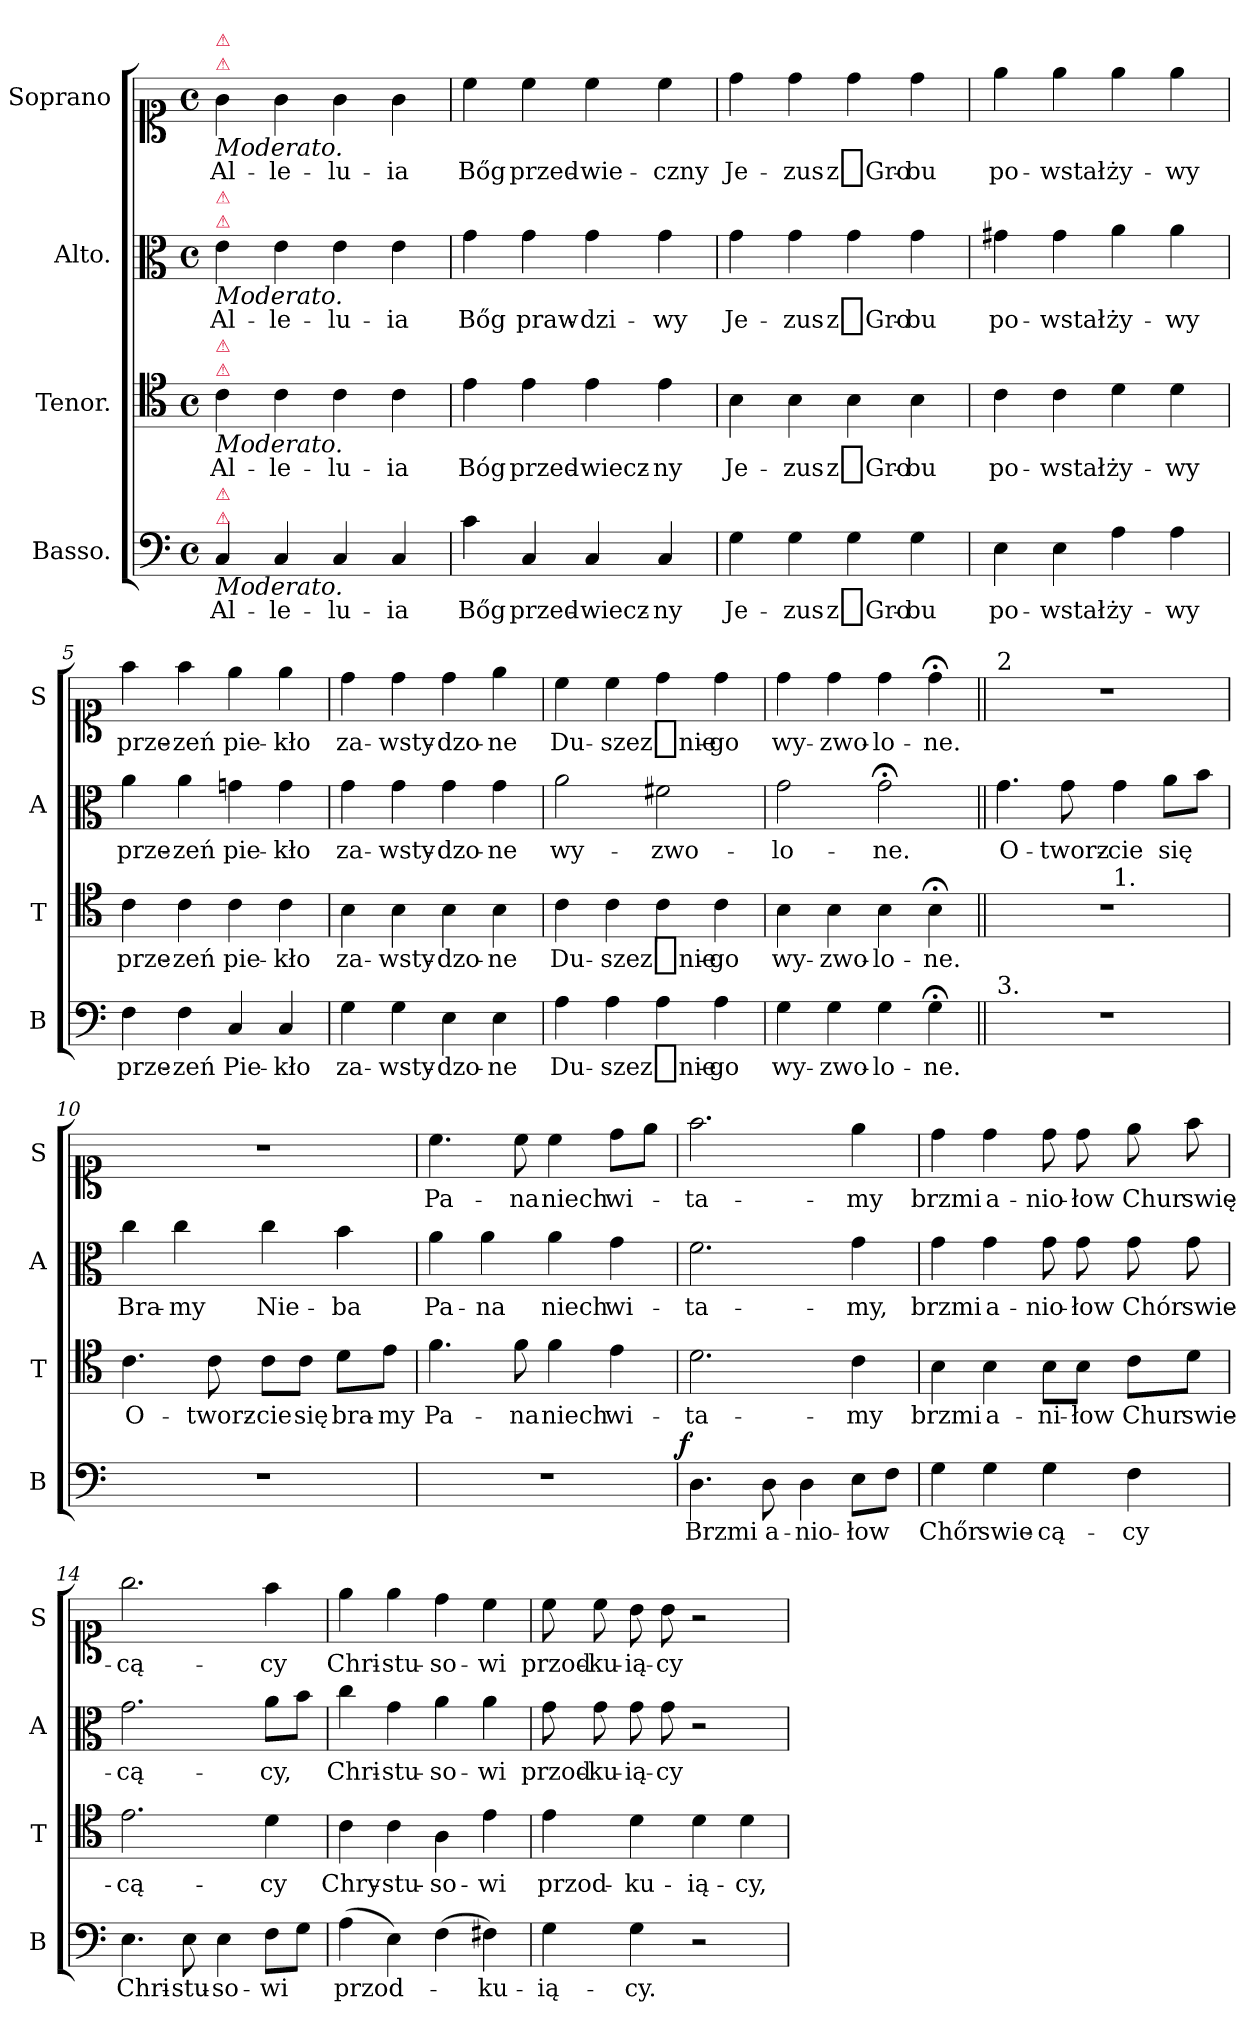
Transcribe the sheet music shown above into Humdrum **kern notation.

**kern	**text	**dynam	**kern	**text	**dynam	**kern	**text	**kern	**text
*part4	*part4	*part4	*part3	*part3	*part3	*part2	*part2	*part1	*part1
*staff4	*staff4	*staff4	*staff3	*staff3	*staff3	*staff2	*staff2	*staff1	*staff1
*I"Basso.	*	*	*I"Tenor.	*	*	*I"Alto.	*	*I"Soprano	*
*I'B	*	*	*I'T	*	*	*I'A	*	*I'S	*
*clefF4	*	*	*clefC4	*	*	*clefC3	*	*clefC1	*
*k[]	*	*	*k[]	*	*	*k[]	*	*k[]	*
*M4/4	*	*	*M4/4	*	*	*M4/4	*	*M4/4	*
*met(c)	*	*	*met(c)	*	*	*met(c)	*	*met(c)	*
=1	=1	=1	=1	=1	=1	=1	=1	=1	=1
!	!	!	!	!	!	!	!	!LO:TX:a:color=crimson:t=⚠	!
!	!	!	!	!	!	!	!	!LO:TX:b:i:t=Moderato.	!
!	!	!	!	!	!	!	!	!LO:TX:a:color=crimson:t=⚠	!
!	!	!	!	!	!	!LO:TX:a:color=crimson:t=⚠	!	!	!
!	!	!	!	!	!	!LO:TX:b:i:t=Moderato.	!	!	!
!	!	!	!	!	!	!LO:TX:a:color=crimson:t=⚠	!	!	!
!	!	!	!LO:TX:a:color=crimson:t=⚠	!	!	!	!	!	!
!	!	!	!LO:TX:b:i:t=Moderato.	!	!	!	!	!	!
!	!	!	!LO:TX:a:color=crimson:t=⚠	!	!	!	!	!	!
!LO:TX:a:color=crimson:t=⚠	!	!	!	!	!	!	!	!	!
!LO:TX:b:i:t=Moderato.	!	!	!	!	!	!	!	!	!
!LO:TX:a:color=crimson:t=⚠	!	!	!	!	!	!	!	!	!
4C/	Al-	.	4c\	Al-	.	4e\	Al-	4g\	Al-
4C/	-le-	.	4c\	-le-	.	4e\	-le-	4g\	-le-
4C/	-lu-	.	4c\	-lu-	.	4e\	-lu-	4g\	-lu-
4C/	-ia	.	4c\	-ia	.	4e\	-ia	4g\	-ia
=2	=2	=2	=2	=2	=2	=2	=2	=2	=2
4c\	Bőg	.	4e\	Bóg	.	4g\	Bőg	4cc\	Bőg
4C/	przed-	.	4e\	przed-	.	4g\	praw-	4cc\	przed-
4C/	-wiecz-	.	4e\	-wiecz-	.	4g\	-dzi-	4cc\	-wie-
4C/	-ny	.	4e\	-ny	.	4g\	-wy	4cc\	-czny
=3	=3	=3	=3	=3	=3	=3	=3	=3	=3
4G\	Je-	.	4B\	Je-	.	4g\	Je-	4dd\	Je-
4G\	-zus	.	4B\	-zus	.	4g\	-zus	4dd\	-zus
4G\	z_Gro-	.	4B\	z_Gro-	.	4g\	z_Gro-	4dd\	z_Gro-
4G\	-bu	.	4B\	-bu	.	4g\	-bu	4dd\	-bu
=4	=4	=4	=4	=4	=4	=4	=4	=4	=4
4E\	po-	.	4c\	po-	.	4g#X\	po-	4ee\	po-
4E\	-wstał	.	4c\	-wstał	.	4g#\	-wstał	4ee\	-wstał
4A\	ży-	.	4d\	ży-	.	4a\	ży-	4ee\	ży-
4A\	-wy	.	4d\	-wy	.	4a\	-wy	4ee\	-wy
=5	=5	=5	=5	=5	=5	=5	=5	=5	=5
!	!	!	!	!	!LO:DY:b	!	!	!	!
4F\	prze-	.	4c\	prze-	fo	4a\	prze-	4ff\	prze-
4F\	-zeń	.	4c\	-zeń	.	4a\	-zeń	4ff\	-zeń
4C/	Pie-	.	4c\	pie-	.	4gn\	pie-	4ee\	pie-
4C/	-kło	.	4c\	-kło	.	4g\	-kło	4ee\	-kło
=6	=6	=6	=6	=6	=6	=6	=6	=6	=6
4G\	za-	.	4B\	za-	.	4g\	za-	4dd\	za-
4G\	-wsty-	.	4B\	-wsty-	.	4g\	-wsty-	4dd\	-wsty-
4E\	-dzo-	.	4B\	-dzo-	.	4g\	-dzo-	4dd\	-dzo-
4E\	-ne	.	4B\	-ne	.	4g\	-ne	4ee\	-ne
=7	=7	=7	=7	=7	=7	=7	=7	=7	=7
4A\	Du-	.	4c\	Du-	.	2a\	wy-	4cc\	Du-
4A\	-sze	.	4c\	-sze	.	.	.	4cc\	-sze
4A\	z_nie-	.	4c\	z_nie-	.	2f#X\	-zwo-	4dd\	z_nie-
4A\	-go	.	4c\	-go	.	.	.	4dd\	-go
=8	=8	=8	=8	=8	=8	=8	=8	=8	=8
4G\	wy-	.	4B\	wy-	.	2g\	-lo-	4dd\	wy-
4G\	-zwo-	.	4B\	-zwo-	.	.	.	4dd\	-zwo-
4G\	-lo-	.	4B\	-lo-	.	2g;<\	-ne.	4dd\	-lo-
4G;<\	-ne.	.	4B;<\	-ne.	.	.	.	4dd;<\	-ne.
=9||	=9||	=9||	=9||	=9||	=9||	=9||	=9||	=9||	=9||
!	!	!	!	!	!	!	!	!LO:TX:a:t=2	!
!LO:TX:a:t=3.	!	!	!	!	!	!	!	!	!
*	*	*	*^	*	*	*	*	*	*
1r	.	.	1r	2ryy	.	.	4.g\	O-	1r	.
.	.	.	.	.	.	.	8g\	-tworz-	.	.
!	!	!	!	!LO:TX:a:t=1.	!	!	!	!	!	!
.	.	.	.	2ryy	.	.	4g\	-cie	.	.
.	.	.	.	.	.	.	8a\L	się	.	.
.	.	.	.	.	.	.	8b\J	.	.	.
*	*	*	*v	*v	*	*	*	*	*	*
=10	=10	=10	=10	=10	=10	=10	=10	=10	=10
1r	.	.	4.c\	O-	.	4cc\	Bra-	1r	.
.	.	.	.	.	.	4cc\	-my	.	.
.	.	.	8c\	-tworz-	.	.	.	.	.
.	.	.	8c\L	-cie	.	4cc\	Nie-	.	.
.	.	.	8c\J	się	.	.	.	.	.
.	.	.	8d\L	bra-	.	4b\	-ba	.	.
.	.	.	8e\J	-my	.	.	.	.	.
=11	=11	=11	=11	=11	=11	=11	=11	=11	=11
1r	.	.	4.f\	Pa-	.	4a\	Pa-	4.cc\	Pa-
.	.	.	.	.	.	4a\	-na	.	.
.	.	.	8f\	-na	.	.	.	8cc\	-na
.	.	.	4f\	niech	.	4a\	niech	4cc\	niech
.	.	.	4e\	wi-	.	4g\	wi-	8dd\L	wi-
.	.	.	.	.	.	.	.	8ee\J	.
=12	=12	=12	=12	=12	=12	=12	=12	=12	=12
!	!	!LO:DY:b:rj	!	!	!	!	!	!	!
4.D\	Brzmi	f	2.d\	-ta-	.	2.f\	-ta-	2.ff\	-ta-
8D\	a-	.	.	.	.	.	.	.	.
4D\	-nio-	.	.	.	.	.	.	.	.
8E\L	-łow	.	4c\	-my	.	4g\	-my,	4ee\	-my
8F\J	.	.	.	.	.	.	.	.	.
=13	=13	=13	=13	=13	=13	=13	=13	=13	=13
4G\	Chőr	.	4B\	brzmi	.	4g\	brzmi	4dd\	brzmi
4G\	swie-	.	4B\	a-	.	4g\	a-	4dd\	a-
4G\	-cą-	.	8B\L	-ni-	.	8g\	-nio-	8dd\	-nio-
.	.	.	8B\J	-łow	.	8g\	-łow	8dd\	-łow
4F\	-cy	.	8c\L	Chur	.	8g\	Chór	8ee\	Chur
.	.	.	8d\J	swie-	.	8g\	swie-	8ff\	swię-
=14	=14	=14	=14	=14	=14	=14	=14	=14	=14
4.E\	Chri-	.	2.e\	-cą-	.	2.g\	-cą-	2.gg\	-cą-
8E\	-stu-	.	.	.	.	.	.	.	.
4E\	-so-	.	.	.	.	.	.	.	.
8F\L	-wi	.	4d\	-cy	.	8a\L	-cy,	4ff\	-cy
8G\J	.	.	.	.	.	8b\J	.	.	.
=15	=15	=15	=15	=15	=15	=15	=15	=15	=15
(>4A\	przod-	.	4c\	Chry-	.	4cc\	Chri-	4ee\	Chri-
4E\)	.	.	4c\	-stu-	.	4g\	-stu-	4ee\	-stu-
(>4F\	.	.	4A\	-so-	.	4a\	-so-	4dd\	-so-
4F#X\)	-ku-	.	4e\	-wi	.	4a\	-wi	4cc\	-wi
=16	=16	=16	=16	=16	=16	=16	=16	=16	=16
4G\	-ią-	.	4e\	przod-	.	8g\	przod-	8cc\	przod-
.	.	.	.	.	.	8g\	-ku-	8cc\	-ku-
4G\	-cy.	.	4d\	-ku-	.	8g\	-ią-	8b\	-ią-
.	.	.	.	.	.	8g\	-cy	8b\	-cy
2r	.	.	4d\	-ią-	.	2r	.	2r	.
.	.	.	4d\	-cy,	.	.	.	.	.
=	=	=	=	=	=	=	=	=	=
*-	*-	*-	*-	*-	*-	*-	*-	*-	*-
